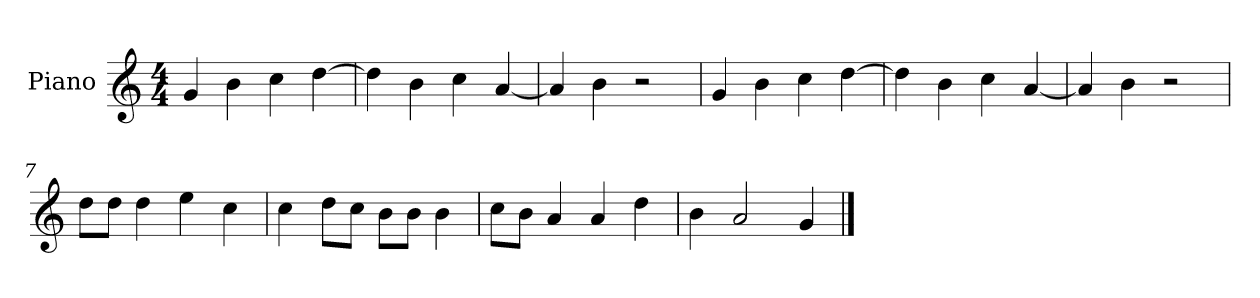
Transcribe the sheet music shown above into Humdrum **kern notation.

**kern
*part1
*staff1
*I"Piano
*I'P-no
*clefG2
*k[]
*M4/4
*MM90
=1
4g/
4b\
4cc\
[4dd\
=2
4dd\]
4b\
4cc\
[4a/
=3
4a/]
4b\
2r
=4
4g/
4b\
4cc\
[4dd\
=5
4dd\]
4b\
4cc\
[4a/
=6
4a/]
4b\
2r
=7
8dd\L
8dd\J
4dd\
4ee\
4cc\
=8
4cc\
8dd\L
8cc\J
8b\L
8b\J
4b\
!!LO:LB:g=z
=9
8cc\L
8b\J
4a/
4a/
4dd\
=10
4b\
2a/
4g/
==
*-
